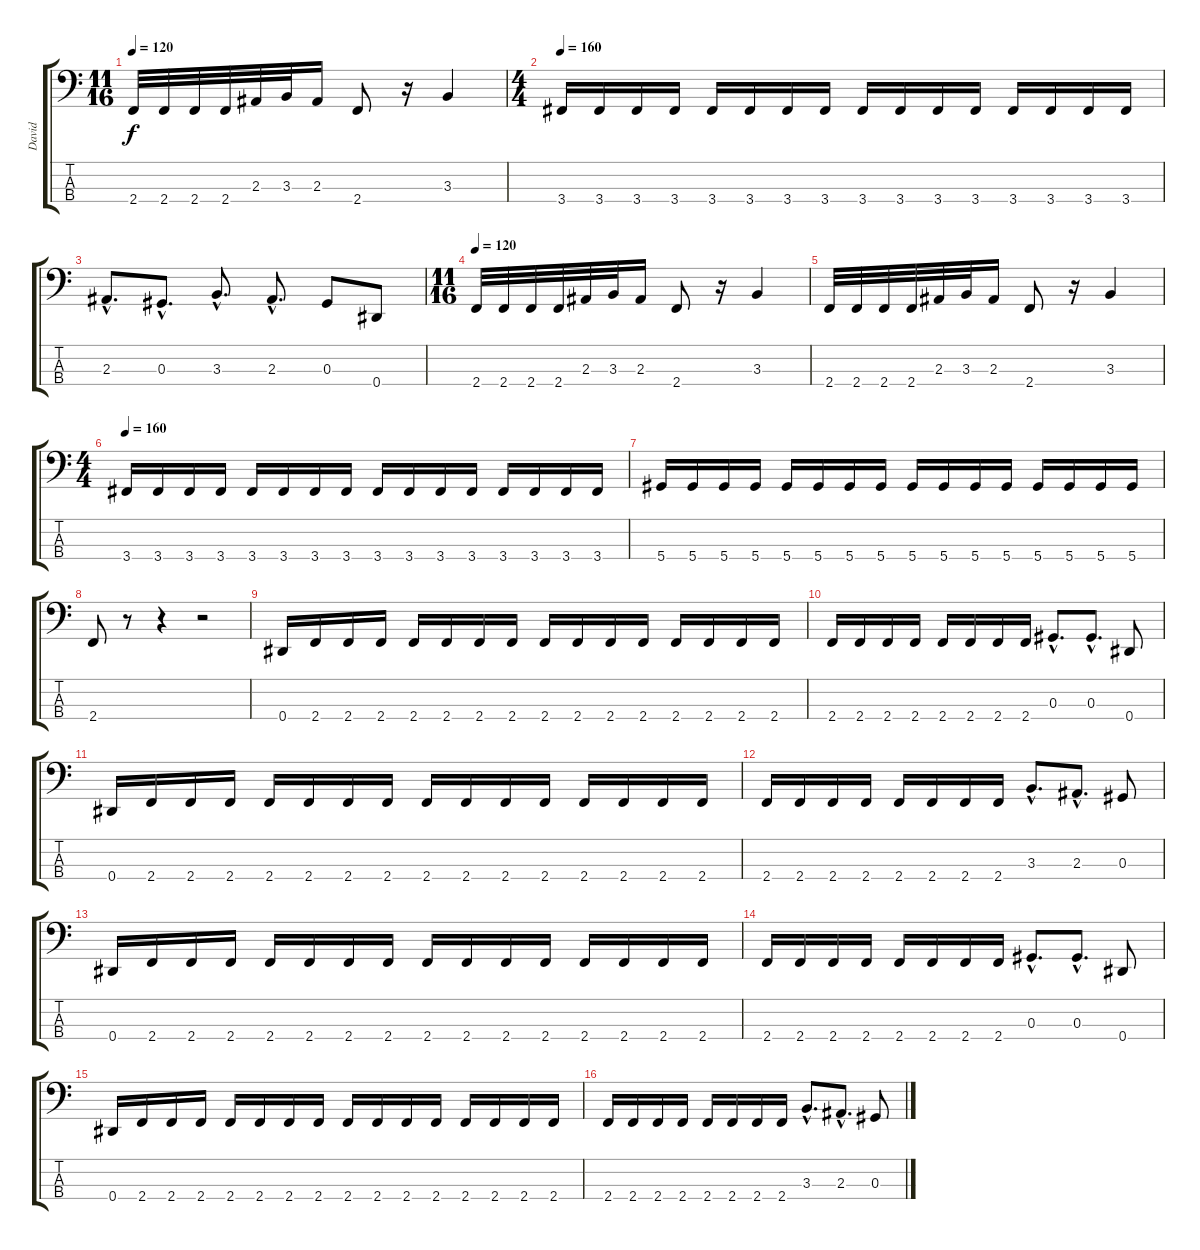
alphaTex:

\track ("David" "David") {instrument electricbasspick}
\staff {score tabs}
\tuning (Gb2 Db2 Ab1 Eb1) {hide}
\ts (11 16)
\tempo 120
\clef f4
\ks c
2.4.32{dy f} 2.4.32 2.4.32 2.4.32 2.3.32 3.3.32 2.3.16 2.4.8 r.16 3.3.4 |
\ts (4 4)
\tempo 160
3.4.16 3.4.16 3.4.16 3.4.16 3.4.16 3.4.16 3.4.16 3.4.16 3.4.16 3.4.16 3.4.16 3.4.16 3.4.16 3.4.16 3.4.16 3.4.16 |
2.3{hac}.8{d} 0.3{hac}.8{d} 3.3{hac}.8{d} 2.3{hac}.8{d} 0.3.8 0.4.8 |
\ts (11 16)
\tempo 120
2.4.32 2.4.32 2.4.32 2.4.32 2.3.32 3.3.32 2.3.16 2.4.8 r.16 3.3.4 |
2.4.32 2.4.32 2.4.32 2.4.32 2.3.32 3.3.32 2.3.16 2.4.8 r.16 3.3.4 |
\ts (4 4)
\tempo 160
3.4.16 3.4.16 3.4.16 3.4.16 3.4.16 3.4.16 3.4.16 3.4.16 3.4.16 3.4.16 3.4.16 3.4.16 3.4.16 3.4.16 3.4.16 3.4.16 |
5.4.16 5.4.16 5.4.16 5.4.16 5.4.16 5.4.16 5.4.16 5.4.16 5.4.16 5.4.16 5.4.16 5.4.16 5.4.16 5.4.16 5.4.16 5.4.16 |
2.4.8 r.8 r.4 r.2 |
0.4.16 2.4.16 2.4.16 2.4.16 2.4.16 2.4.16 2.4.16 2.4.16 2.4.16 2.4.16 2.4.16 2.4.16 2.4.16 2.4.16 2.4.16 2.4.16 |
2.4.16 2.4.16 2.4.16 2.4.16 2.4.16 2.4.16 2.4.16 2.4.16 0.3{hac}.8{d} 0.3{hac}.8{d} 0.4.8 |
0.4.16 2.4.16 2.4.16 2.4.16 2.4.16 2.4.16 2.4.16 2.4.16 2.4.16 2.4.16 2.4.16 2.4.16 2.4.16 2.4.16 2.4.16 2.4.16 |
2.4.16 2.4.16 2.4.16 2.4.16 2.4.16 2.4.16 2.4.16 2.4.16 3.3{hac}.8{d} 2.3{hac}.8{d} 0.3.8 |
0.4.16 2.4.16 2.4.16 2.4.16 2.4.16 2.4.16 2.4.16 2.4.16 2.4.16 2.4.16 2.4.16 2.4.16 2.4.16 2.4.16 2.4.16 2.4.16 |
2.4.16 2.4.16 2.4.16 2.4.16 2.4.16 2.4.16 2.4.16 2.4.16 0.3{hac}.8{d} 0.3{hac}.8{d} 0.4.8 |
0.4.16 2.4.16 2.4.16 2.4.16 2.4.16 2.4.16 2.4.16 2.4.16 2.4.16 2.4.16 2.4.16 2.4.16 2.4.16 2.4.16 2.4.16 2.4.16 |
2.4.16 2.4.16 2.4.16 2.4.16 2.4.16 2.4.16 2.4.16 2.4.16 3.3{hac}.8{d} 2.3{hac}.8{d} 0.3.8
